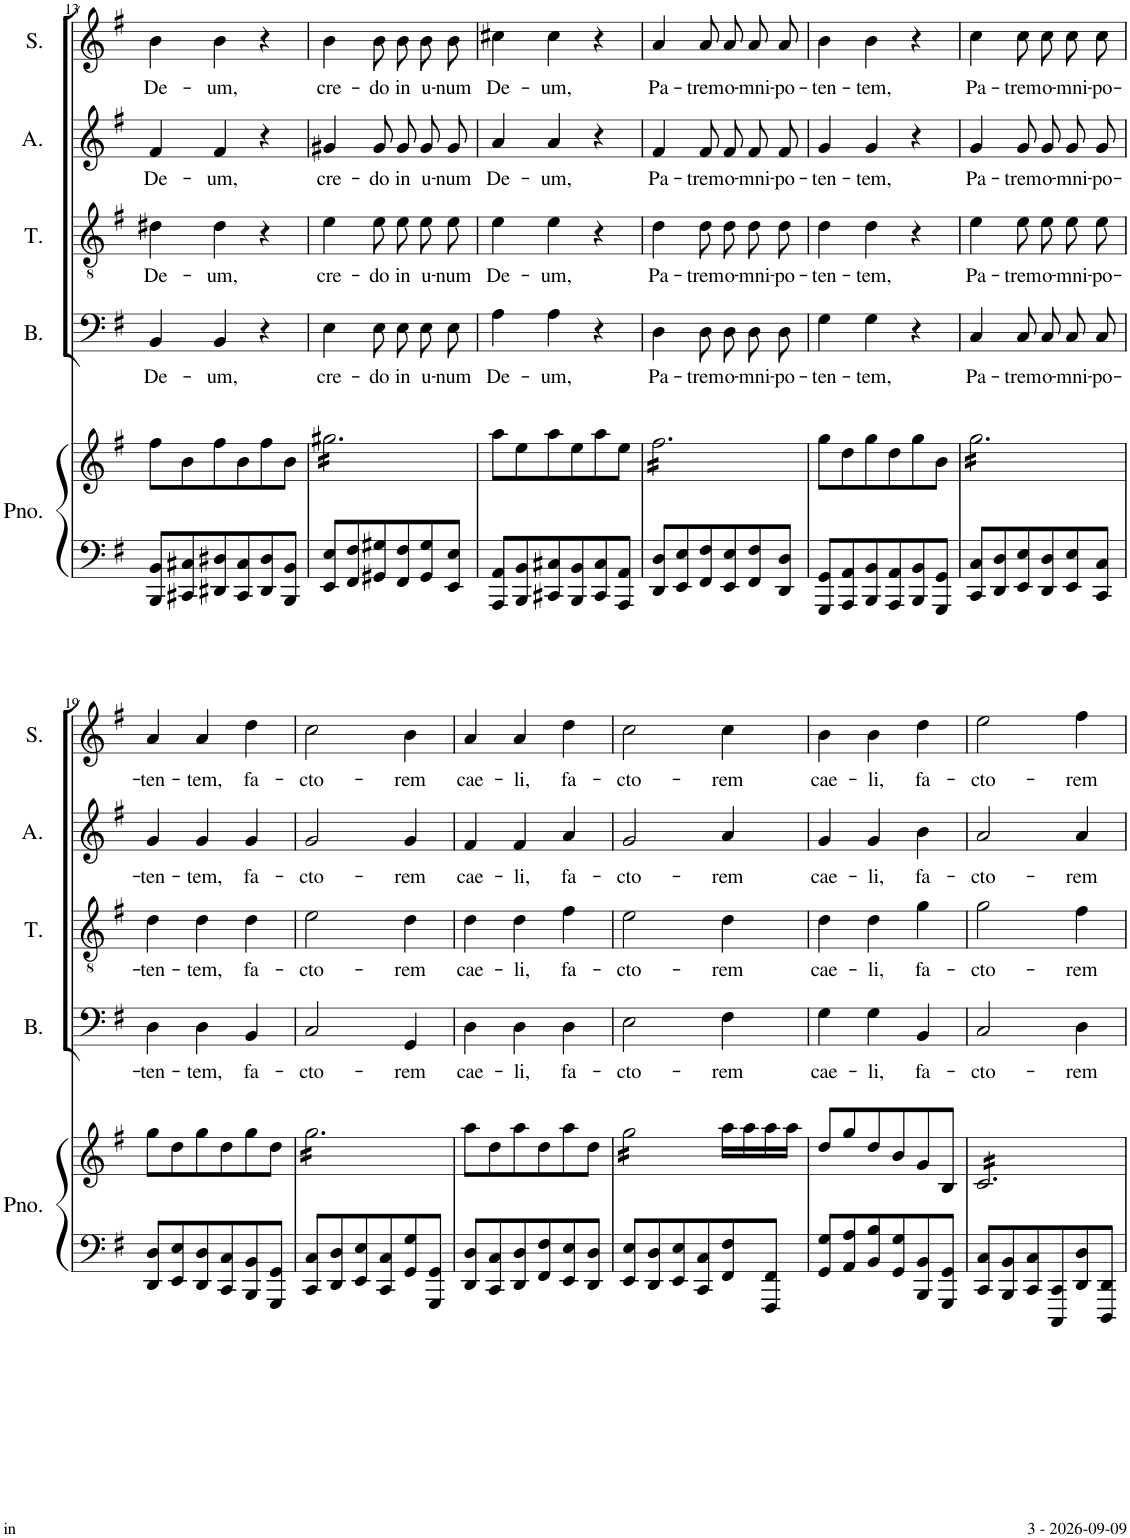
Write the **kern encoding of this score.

**kern	**kern	**kern	**text	**kern	**text	**kern	**text	**kern	**text
*part5	*part5	*part4	*part4	*part3	*part3	*part2	*part2	*part1	*part1
*staff6	*staff5	*staff4	*staff4	*staff3	*staff3	*staff2	*staff2	*staff1	*staff1
*I"Piano	*	*I"Bass	*	*I"Tenor	*	*I"Alto	*	*I"Soprano	*
*I'Pno.	*	*I'B.	*	*I'T.	*	*I'A.	*	*I'S.	*
!!LO:PB:g=z
*clefF4	*clefG2	*clefF4	*	*clefGv2	*	*clefG2	*	*clefG2	*
*k[f#]	*k[f#]	*k[f#]	*	*k[f#]	*	*k[f#]	*	*k[f#]	*
*M3/4	*M3/4	*M3/4	*	*M3/4	*	*M3/4	*	*M3/4	*
=13	=13	=13	=13	=13	=13	=13	=13	=13	=13
!	!	!	!LO:LY:b	!	!LO:LY:b	!	!LO:LY:b	!	!LO:LY:b
8BBB/ 8BB/L	8ff#\L	4BB/	De-	4d#X\	De-	4f#/	De-	4b\	De-
8CC#X/ 8C#X/	8b\	.	.	.	.	.	.	.	.
!	!	!	!LO:LY:b	!	!LO:LY:b	!	!LO:LY:b	!	!LO:LY:b
8DD#X/ 8D#X/	8ff#\	4BB/	-um,	4d#\	-um,	4f#/	-um,	4b\	-um,
8CC#/ 8C#/	8b\	.	.	.	.	.	.	.	.
8DD#/ 8D#/	8ff#\	4r	.	4r	.	4r	.	4r	.
8BBB/ 8BB/J	8b\J	.	.	.	.	.	.	.	.
=14	=14	=14	=14	=14	=14	=14	=14	=14	=14
!	!	!	!LO:LY:b	!	!LO:LY:b	!	!LO:LY:b	!	!LO:LY:b
*	*tremolo	*	*	*	*	*	*	*	*
8EE/ 8E/L	16gg#X\LL	4E\	cre-	4e\	cre-	4g#X/	cre-	4b\	cre-
.	16gg#X\	.	.	.	.	.	.	.	.
8FF#/ 8F#/	16gg#X\	.	.	.	.	.	.	.	.
.	16gg#X\	.	.	.	.	.	.	.	.
!	!	!	!LO:LY:b	!	!LO:LY:b	!	!LO:LY:b	!	!LO:LY:b
8GG#X/ 8G#X/	16gg#X\	8E\L	-do	8e\L	-do	8g#/L	-do	8b\L	-do
.	16gg#X\	.	.	.	.	.	.	.	.
!	!	!	!LO:LY:b	!	!LO:LY:b	!	!LO:LY:b	!	!LO:LY:b
8FF#/ 8F#/	16gg#X\	8E\J	in	8e\J	in	8g#/J	in	8b\J	in
.	16gg#X\	.	.	.	.	.	.	.	.
!	!	!	!LO:LY:b	!	!LO:LY:b	!	!LO:LY:b	!	!LO:LY:b
8GG#/ 8G#/	16gg#X\	8E\L	u-	8e\L	u-	8g#/L	u-	8b\L	u-
.	16gg#X\	.	.	.	.	.	.	.	.
!	!	!	!LO:LY:b	!	!LO:LY:b	!	!LO:LY:b	!	!LO:LY:b
8EE/ 8E/J	16gg#X\	8E\J	-num	8e\J	-num	8g#/J	-num	8b\J	-num
.	16gg#X\JJ	.	.	.	.	.	.	.	.
*	*Xtremolo	*	*	*	*	*	*	*	*
=15	=15	=15	=15	=15	=15	=15	=15	=15	=15
!	!	!	!LO:LY:b	!	!LO:LY:b	!	!LO:LY:b	!	!LO:LY:b
8AAA/ 8AA/L	8aa\L	4A\	De-	4e\	De-	4a/	De-	4cc#X\	De-
8BBB/ 8BB/	8ee\	.	.	.	.	.	.	.	.
!	!	!	!LO:LY:b	!	!LO:LY:b	!	!LO:LY:b	!	!LO:LY:b
8CC#X/ 8C#X/	8aa\	4A\	-um,	4e\	-um,	4a/	-um,	4cc#\	-um,
8BBB/ 8BB/	8ee\	.	.	.	.	.	.	.	.
8CC#/ 8C#/	8aa\	4r	.	4r	.	4r	.	4r	.
8AAA/ 8AA/J	8ee\J	.	.	.	.	.	.	.	.
=16	=16	=16	=16	=16	=16	=16	=16	=16	=16
!	!	!	!LO:LY:b	!	!LO:LY:b	!	!LO:LY:b	!	!LO:LY:b
*	*tremolo	*	*	*	*	*	*	*	*
8DD/ 8D/L	16ff#\LL	4D\	Pa-	4d\	Pa-	4f#/	Pa-	4a/	Pa-
.	16ff#\	.	.	.	.	.	.	.	.
8EE/ 8E/	16ff#\	.	.	.	.	.	.	.	.
.	16ff#\	.	.	.	.	.	.	.	.
!	!	!	!LO:LY:b	!	!LO:LY:b	!	!LO:LY:b	!	!LO:LY:b
8FF#/ 8F#/	16ff#\	8D\L	-trem	8d\L	-trem	8f#/L	-trem	8a/L	-trem
.	16ff#\	.	.	.	.	.	.	.	.
!	!	!	!LO:LY:b	!	!LO:LY:b	!	!LO:LY:b	!	!LO:LY:b
8EE/ 8E/	16ff#\	8D\J	o-	8d\J	o-	8f#/J	o-	8a/J	o-
.	16ff#\	.	.	.	.	.	.	.	.
!	!	!	!LO:LY:b	!	!LO:LY:b	!	!LO:LY:b	!	!LO:LY:b
8FF#/ 8F#/	16ff#\	8D\L	-mni-	8d\L	-mni-	8f#/L	-mni-	8a/L	-mni-
.	16ff#\	.	.	.	.	.	.	.	.
!	!	!	!LO:LY:b	!	!LO:LY:b	!	!LO:LY:b	!	!LO:LY:b
8DD/ 8D/J	16ff#\	8D\J	-po-	8d\J	-po-	8f#/J	-po-	8a/J	-po-
.	16ff#\JJ	.	.	.	.	.	.	.	.
*	*Xtremolo	*	*	*	*	*	*	*	*
=17	=17	=17	=17	=17	=17	=17	=17	=17	=17
!	!	!	!LO:LY:b	!	!LO:LY:b	!	!LO:LY:b	!	!LO:LY:b
8GGG/ 8GG/L	8gg\L	4G\	-ten-	4d\	-ten-	4g/	-ten-	4b\	-ten-
8AAA/ 8AA/	8dd\	.	.	.	.	.	.	.	.
!	!	!	!LO:LY:b	!	!LO:LY:b	!	!LO:LY:b	!	!LO:LY:b
8BBB/ 8BB/	8gg\	4G\	-tem,	4d\	-tem,	4g/	-tem,	4b\	-tem,
8AAA/ 8AA/	8dd\	.	.	.	.	.	.	.	.
8BBB/ 8BB/	8gg\	4r	.	4r	.	4r	.	4r	.
8GGG/ 8GG/J	8b\J	.	.	.	.	.	.	.	.
=18	=18	=18	=18	=18	=18	=18	=18	=18	=18
!	!	!	!LO:LY:b	!	!LO:LY:b	!	!LO:LY:b	!	!LO:LY:b
*	*tremolo	*	*	*	*	*	*	*	*
8CC/ 8C/L	16gg\LL	4C/	Pa-	4e\	Pa-	4g/	Pa-	4cc\	Pa-
.	16gg\	.	.	.	.	.	.	.	.
8DD/ 8D/	16gg\	.	.	.	.	.	.	.	.
.	16gg\	.	.	.	.	.	.	.	.
!	!	!	!LO:LY:b	!	!LO:LY:b	!	!LO:LY:b	!	!LO:LY:b
8EE/ 8E/	16gg\	8C/L	-trem	8e\L	-trem	8g/L	-trem	8cc\L	-trem
.	16gg\	.	.	.	.	.	.	.	.
!	!	!	!LO:LY:b	!	!LO:LY:b	!	!LO:LY:b	!	!LO:LY:b
8DD/ 8D/	16gg\	8C/J	o-	8e\J	o-	8g/J	o-	8cc\J	o-
.	16gg\	.	.	.	.	.	.	.	.
!	!	!	!LO:LY:b	!	!LO:LY:b	!	!LO:LY:b	!	!LO:LY:b
8EE/ 8E/	16gg\	8C/L	-mni-	8e\L	-mni-	8g/L	-mni-	8cc\L	-mni-
.	16gg\	.	.	.	.	.	.	.	.
!	!	!	!LO:LY:b	!	!LO:LY:b	!	!LO:LY:b	!	!LO:LY:b
8CC/ 8C/J	16gg\	8C/J	-po-	8e\J	-po-	8g/J	-po-	8cc\J	-po-
.	16gg\JJ	.	.	.	.	.	.	.	.
*	*Xtremolo	*	*	*	*	*	*	*	*
!!LO:LB:g=z
=19	=19	=19	=19	=19	=19	=19	=19	=19	=19
!	!	!	!LO:LY:b	!	!LO:LY:b	!	!LO:LY:b	!	!LO:LY:b
8DD/ 8D/L	8gg\L	4D\	-ten-	4d\	-ten-	4g/	-ten-	4a/	-ten-
8EE/ 8E/	8dd\	.	.	.	.	.	.	.	.
!	!	!	!LO:LY:b	!	!LO:LY:b	!	!LO:LY:b	!	!LO:LY:b
8DD/ 8D/	8gg\	4D'~\	-tem,	4d'~\	-tem,	4g'~/	-tem,	4a'~/	-tem,
8CC/ 8C/	8dd\	.	.	.	.	.	.	.	.
!	!	!	!LO:LY:b	!	!LO:LY:b	!	!LO:LY:b	!	!LO:LY:b
8BBB/ 8BB/	8gg\	4BB/	fa-	4d\	fa-	4g/	fa-	4dd\	fa-
8GGG/ 8GG/J	8dd\J	.	.	.	.	.	.	.	.
=20	=20	=20	=20	=20	=20	=20	=20	=20	=20
!	!	!	!LO:LY:b	!	!LO:LY:b	!	!LO:LY:b	!	!LO:LY:b
*	*tremolo	*	*	*	*	*	*	*	*
8CC/ 8C/L	16gg\LL	2C/	-cto-	2e\	-cto-	2g/	-cto-	2cc\	-cto-
.	16gg\	.	.	.	.	.	.	.	.
8DD/ 8D/	16gg\	.	.	.	.	.	.	.	.
.	16gg\	.	.	.	.	.	.	.	.
8EE/ 8E/	16gg\	.	.	.	.	.	.	.	.
.	16gg\	.	.	.	.	.	.	.	.
8CC/ 8C/	16gg\	.	.	.	.	.	.	.	.
.	16gg\	.	.	.	.	.	.	.	.
!	!	!	!LO:LY:b	!	!LO:LY:b	!	!LO:LY:b	!	!LO:LY:b
8GG/ 8G/	16gg\	4GG/	-rem	4d\	-rem	4g/	-rem	4b\	-rem
.	16gg\	.	.	.	.	.	.	.	.
8GGG/ 8GG/J	16gg\	.	.	.	.	.	.	.	.
.	16gg\JJ	.	.	.	.	.	.	.	.
*	*Xtremolo	*	*	*	*	*	*	*	*
=21	=21	=21	=21	=21	=21	=21	=21	=21	=21
!	!	!	!LO:LY:b	!	!LO:LY:b	!	!LO:LY:b	!	!LO:LY:b
8DD/ 8D/L	8aa\L	4D\	cae-	4d\	cae-	4f#/	cae-	4a/	cae-
8CC/ 8C/	8dd\	.	.	.	.	.	.	.	.
!	!	!	!LO:LY:b	!	!LO:LY:b	!	!LO:LY:b	!	!LO:LY:b
8DD/ 8D/	8aa\	4D'~\	-li,	4d'~\	-li,	4f#'~/	-li,	4a'~/	-li,
8FF#/ 8F#/	8dd\	.	.	.	.	.	.	.	.
!	!	!	!LO:LY:b	!	!LO:LY:b	!	!LO:LY:b	!	!LO:LY:b
8EE/ 8E/	8aa\	4D\	fa-	4f#\	fa-	4a/	fa-	4dd\	fa-
8DD/ 8D/J	8dd\J	.	.	.	.	.	.	.	.
=22	=22	=22	=22	=22	=22	=22	=22	=22	=22
!	!	!	!LO:LY:b	!	!LO:LY:b	!	!LO:LY:b	!	!LO:LY:b
*	*tremolo	*	*	*	*	*	*	*	*
8EE/ 8E/L	16gg\LL	2E\	-cto-	2e\	-cto-	2g/	-cto-	2cc\	-cto-
.	16gg\	.	.	.	.	.	.	.	.
8DD/ 8D/	16gg\	.	.	.	.	.	.	.	.
.	16gg\	.	.	.	.	.	.	.	.
8EE/ 8E/	16gg\	.	.	.	.	.	.	.	.
.	16gg\	.	.	.	.	.	.	.	.
8CC/ 8C/	16gg\	.	.	.	.	.	.	.	.
.	16gg\JJ	.	.	.	.	.	.	.	.
*	*Xtremolo	*	*	*	*	*	*	*	*
!	!	!	!LO:LY:b	!	!LO:LY:b	!	!LO:LY:b	!	!LO:LY:b
8FF#/ 8F#/	16aa\LL	4F#\	-rem	4d\	-rem	4a/	-rem	4cc\	-rem
.	16aa\	.	.	.	.	.	.	.	.
8FFF#/ 8FF#/J	16aa\	.	.	.	.	.	.	.	.
.	16aa\JJ	.	.	.	.	.	.	.	.
=23	=23	=23	=23	=23	=23	=23	=23	=23	=23
!	!	!	!LO:LY:b	!	!LO:LY:b	!	!LO:LY:b	!	!LO:LY:b
8GG/ 8G/L	8dd/L	4G\	cae-	4d\	cae-	4g/	cae-	4b\	cae-
8AA/ 8A/	8gg/	.	.	.	.	.	.	.	.
!	!	!	!LO:LY:b	!	!LO:LY:b	!	!LO:LY:b	!	!LO:LY:b
8BB/ 8B/	8dd/	4G'~\	-li,	4d'~\	-li,	4g'~/	-li,	4b'~\	-li,
8GG/ 8G/	8b/	.	.	.	.	.	.	.	.
!	!	!	!LO:LY:b	!	!LO:LY:b	!	!LO:LY:b	!	!LO:LY:b
8BBB/ 8BB/	8g/	4BB/	fa-	4g\	fa-	4b\	fa-	4dd\	fa-
8GGG/ 8GG/J	8B/J	.	.	.	.	.	.	.	.
=24	=24	=24	=24	=24	=24	=24	=24	=24	=24
!	!	!	!LO:LY:b	!	!LO:LY:b	!	!LO:LY:b	!	!LO:LY:b
*	*tremolo	*	*	*	*	*	*	*	*
8CC/ 8C/L	16c/LL	2C/	-cto-	2g\	-cto-	2a/	-cto-	2ee\	-cto-
.	16c/	.	.	.	.	.	.	.	.
8BBB/ 8BB/	16c/	.	.	.	.	.	.	.	.
.	16c/	.	.	.	.	.	.	.	.
8CC/ 8C/	16c/	.	.	.	.	.	.	.	.
.	16c/	.	.	.	.	.	.	.	.
8CCC/ 8CC/	16c/	.	.	.	.	.	.	.	.
.	16c/	.	.	.	.	.	.	.	.
!	!	!	!LO:LY:b	!	!LO:LY:b	!	!LO:LY:b	!	!LO:LY:b
8DD/ 8D/	16c/	4D\	-rem	4f#\	-rem	4a/	-rem	4ff#\	-rem
.	16c/	.	.	.	.	.	.	.	.
8DDD/ 8DD/J	16c/	.	.	.	.	.	.	.	.
.	16c/JJ	.	.	.	.	.	.	.	.
*	*Xtremolo	*	*	*	*	*	*	*	*
=	=	=	=	=	=	=	=	=	=
*-	*-	*-	*-	*-	*-	*-	*-	*-	*-
